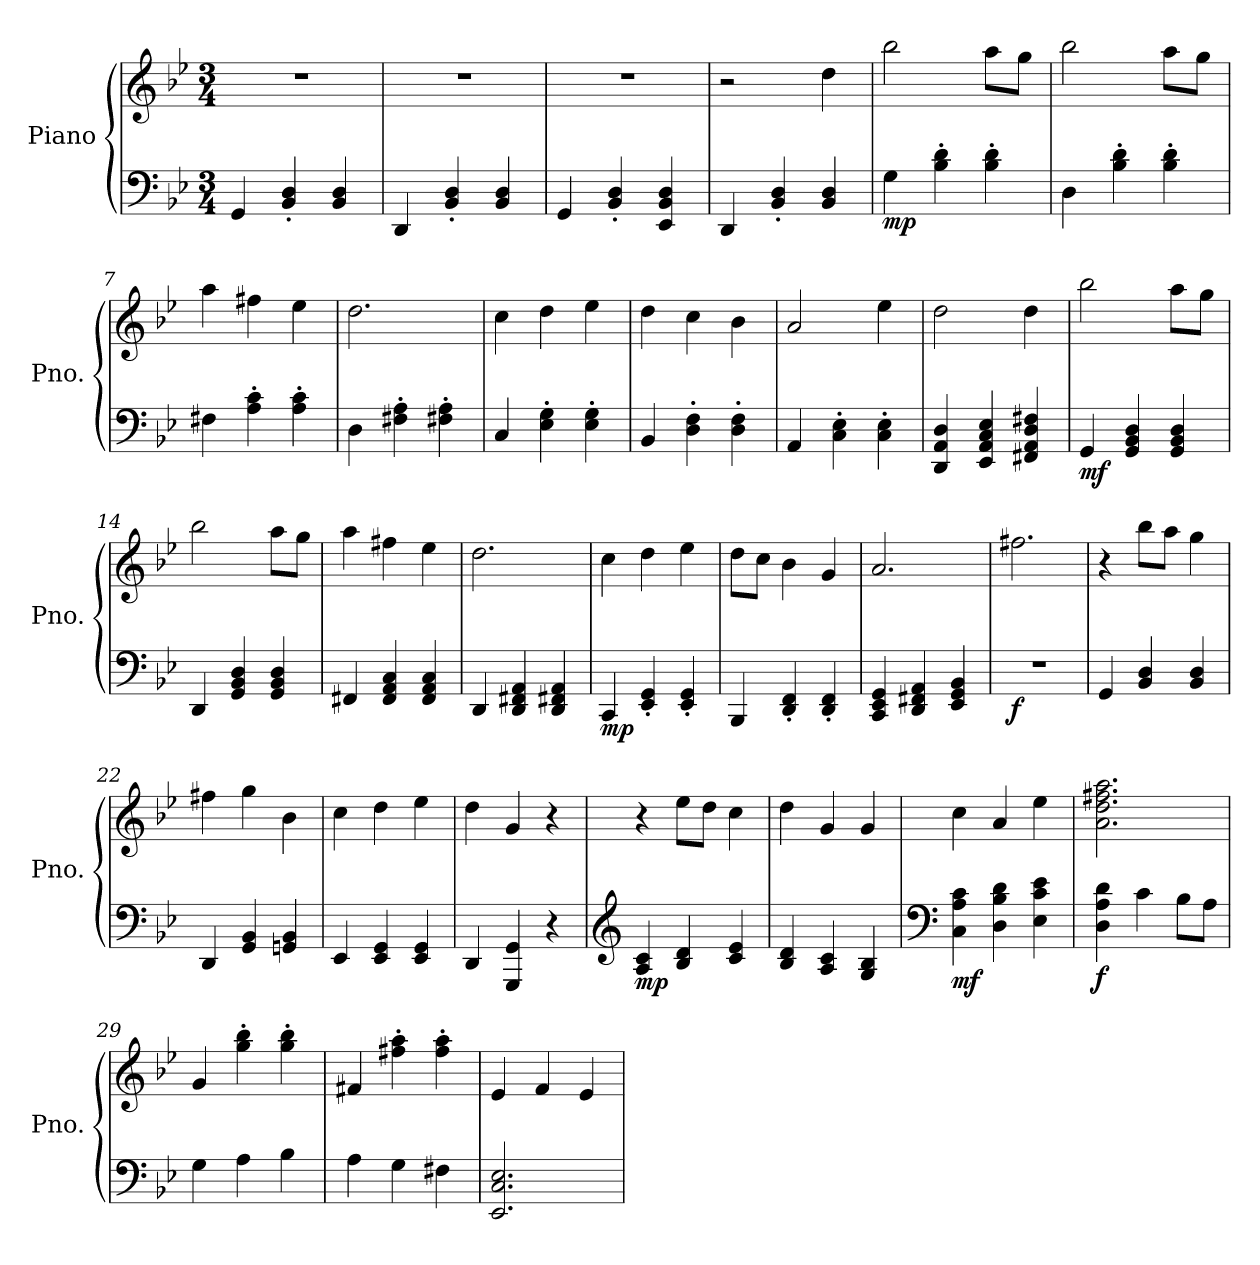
**kern	**kern	**dynam
*part1	*part1	*part1
*staff2	*staff1	*staff1/2
*I"Piano	*	*
*I'Pno.	*	*
*clefF4	*clefG2	*
*k[b-e-]	*k[b-e-]	*
*M3/4	*M3/4	*
*MM160	*MM160	*
=1	=1	=1
4GG/	2.r	.
4BB-/' 4D/'	.	.
4BB-/ 4D/	.	.
=2	=2	=2
4DD/	2.r	.
4BB-/' 4D/'	.	.
4BB-/ 4D/	.	.
=3	=3	=3
4GG/	2.r	.
4BB-/' 4D/'	.	.
4EE-/ 4BB-/ 4D/	.	.
=4	=4	=4
4DD/	2r	.
4BB-/' 4D/'	.	.
4BB-/ 4D/	4dd\	.
=5	=5	=5
!	!	!LO:DY:b=2
4G\	2bb-\	mp
4B-\' 4d\'	.	.
4B-\' 4d\'	8aa\L	.
.	8gg\J	.
=6	=6	=6
4D\	2bb-\	.
4B-\' 4d\'	.	.
4B-\' 4d\'	8aa\L	.
.	8gg\J	.
=7	=7	=7
4F#X\	4aa\	.
4A\' 4c\'	4ff#X\	.
4A\' 4c\'	4ee-\	.
=8	=8	=8
4D\	2.dd\	.
4F#X\' 4A\'	.	.
4F#X\' 4A\'	.	.
=9	=9	=9
4C/	4cc\	.
4E-\' 4G\'	4dd\	.
4E-\' 4G\'	4ee-\	.
!!LO:LB:g=z
=10	=10	=10
4BB-/	4dd\	.
4D\' 4F\'	4cc\	.
4D\' 4F\'	4b-\	.
=11	=11	=11
4AA/	2a/	.
4C\' 4E-\'	.	.
4C\' 4E-\'	4ee-\	.
=12	=12	=12
4DD/ 4AA/ 4D/	2dd\	.
4EE-/ 4AA/ 4C/ 4E-/	.	.
4FF#X/ 4AA/ 4D/ 4F#X/	4dd\	.
=13	=13	=13
!	!	!LO:DY:b=2
4GG/	2bb-\	mf
4GG/ 4BB-/ 4D/	.	.
4GG/ 4BB-/ 4D/	8aa\L	.
.	8gg\J	.
=14	=14	=14
4DD/	2bb-\	.
4GG/ 4BB-/ 4D/	.	.
4GG/ 4BB-/ 4D/	8aa\L	.
.	8gg\J	.
=15	=15	=15
4FF#X/	4aa\	.
4FF#/ 4AA/ 4C/	4ff#X\	.
4FF#/ 4AA/ 4C/	4ee-\	.
=16	=16	=16
4DD/	2.dd\	.
4DD/ 4FF#X/ 4AA/	.	.
4DD/ 4FF#X/ 4AA/	.	.
=17	=17	=17
!	!	!LO:DY:b=2
4CC/	4cc\	mp
4EE-/' 4GG/'	4dd\	.
4EE-/' 4GG/'	4ee-\	.
=18	=18	=18
4BBB-/	8dd\L	.
.	8cc\J	.
4DD/' 4FF/'	4b-\	.
4DD/' 4FF/'	4g/	.
!!LO:LB:g=z
=19	=19	=19
4CC/ 4EE-/ 4GG/	2.a/	.
4DD/ 4FF#X/ 4AA/	.	.
4EE-/ 4GG/ 4BB-/	.	.
=20	=20	=20
!	!	!LO:DY:b=2
2.r	2.ff#X\	f
=21	=21	=21
4GG/	4r	.
4BB-/ 4D/	8bb-\L	.
.	8aa\J	.
4BB-/ 4D/	4gg\	.
=22	=22	=22
4DD/	4ff#X\	.
4GG/ 4BB-/	4gg\	.
4GGn/ 4BB-/	4b-\	.
=23	=23	=23
4EE-/	4cc\	.
4EE-/ 4GG/	4dd\	.
4EE-/ 4GG/	4ee-\	.
=24	=24	=24
4DD/	4dd\	.
4GGG/ 4GG/	4g/	.
4r	4r	.
=25	=25	=25
*clefG2	*	*
!	!	!LO:DY:b=2
4A/ 4c/	4r	mp
4B-/ 4d/	8ee-\L	.
.	8dd\J	.
4c/ 4e-/	4cc\	.
=26	=26	=26
4B-/ 4d/	4dd\	.
4A/ 4c/	4g/	.
4G/ 4B-/	4g/	.
=27	=27	=27
*clefF4	*	*
!	!	!LO:DY:b=2
4C\ 4A\ 4c\	4cc\	mf
4D\ 4B-\ 4d\	4a/	.
4E-\ 4c\ 4e-\	4ee-\	.
!!LO:LB:g=z
=28	=28	=28
!	!	!LO:DY:b=2
4D\ 4A\ 4d\	2.a\ 2.dd\ 2.ff#X\ 2.aa\	f
4c\	.	.
8B-\L	.	.
8A\J	.	.
=29	=29	=29
4G\	4g/	.
4A\	4gg\' 4bb-\'	.
4B-\	4gg\' 4bb-\'	.
=30	=30	=30
4A\	4f#X/	.
4G\	4ff#X\' 4aa\'	.
4F#X\	4ff#\' 4aa\'	.
=31	=31	=31
2.EE-/ 2.C/ 2.E-/	4e-/	.
.	4f/	.
.	4e-/	.
=	=	=
*-	*-	*-
